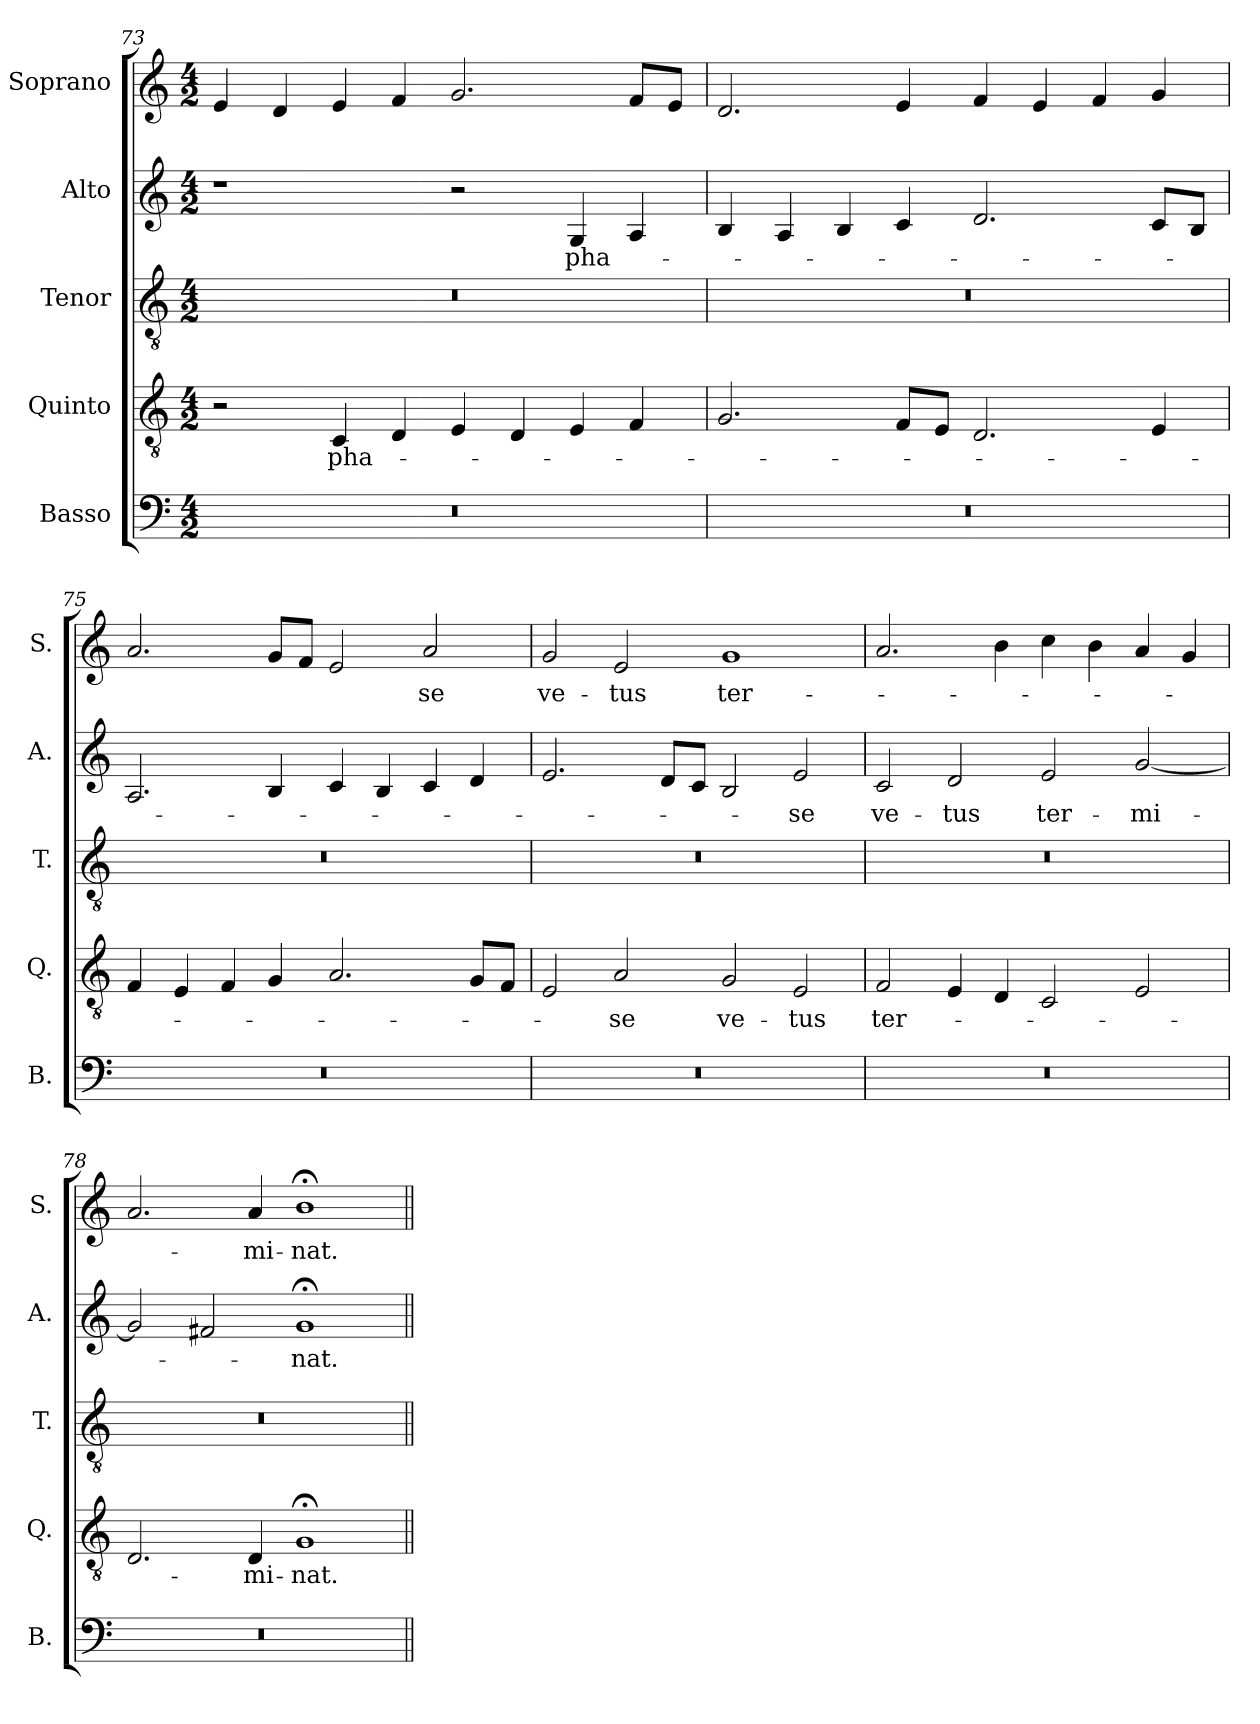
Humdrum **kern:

**kern	**kern	**text	**kern	**kern	**text	**kern	**text
*part5	*part4	*part4	*part3	*part2	*part2	*part1	*part1
*staff5	*staff4	*staff4	*staff3	*staff2	*staff2	*staff1	*staff1
*I"Basso	*I"Quinto	*	*I"Tenor	*I"Alto	*	*I"Soprano	*
*I'B.	*I'Q.	*	*I'T.	*I'A.	*	*I'S.	*
*clefF4	*clefGv2	*	*clefGv2	*clefG2	*	*clefG2	*
*	*ITrd7c12	*	*ITrd7c12	*	*	*	*
*k[]	*k[]	*	*k[]	*k[]	*	*k[]	*
*C:	*C:	*	*C:	*C:	*	*C:	*
*M4/2	*M4/2	*	*M4/2	*M4/2	*	*M4/2	*
=73	=73	=73	=73	=73	=73	=73	=73
!LO:N:vis=1	!	!	!LO:N:vis=1	!	!	!	!
0r	2r	.	0r	1r	.	4ei/	.
.	.	.	.	.	.	4di/	.
!	!	!LO:LY:b:color=#000000	!	!	!	!	!
.	4CCi/	pha-	.	.	.	4ei/	.
.	4DDi/	.	.	.	.	4fi/	.
.	4EEi/	.	.	2r	.	2.gi/	.
.	4DDi/	.	.	.	.	.	.
!	!	!	!	!	!LO:LY:b:color=#000000	!	!
.	4EEi/	.	.	4Gi/	pha-	.	.
.	4FFi/	.	.	4Ai/	.	8fi/L	.
.	.	.	.	.	.	8ei/J	.
!!LO:LB:g=z
=74	=74	=74	=74	=74	=74	=74	=74
!LO:N:vis=1	!	!	!LO:N:vis=1	!	!	!	!
0r	2.GGi/	.	0r	4Bi/	.	2.di/	.
.	.	.	.	4Ai/	.	.	.
.	.	.	.	4Bi/	.	.	.
.	8FFi/L	.	.	4ci/	.	4ei/	.
.	8EEi/J	.	.	.	.	.	.
.	2.DDi/	.	.	2.di/	.	4fi/	.
.	.	.	.	.	.	4ei/	.
.	.	.	.	.	.	4fi/	.
.	4EEi/	.	.	8ci/L	.	4gi/	.
.	.	.	.	8Bi/J	.	.	.
=75	=75	=75	=75	=75	=75	=75	=75
!LO:N:vis=1	!	!	!LO:N:vis=1	!	!	!	!
0r	4FFi/	.	0r	2.Ai/	.	2.ai/	.
.	4EEi/	.	.	.	.	.	.
.	4FFi/	.	.	.	.	.	.
.	4GGi/	.	.	4Bi/	.	8gi/L	.
.	.	.	.	.	.	8fi/J	.
.	2.AAi/	.	.	4ci/	.	2ei/	.
.	.	.	.	4Bi/	.	.	.
!	!	!	!	!	!	!	!LO:LY:b:color=#000000
.	.	.	.	4ci/	.	2ai/	-se
.	8GGi/L	.	.	4di/	.	.	.
.	8FFi/J	.	.	.	.	.	.
=76	=76	=76	=76	=76	=76	=76	=76
!LO:N:vis=1	!	!	!LO:N:vis=1	!	!	!	!
!	!	!	!	!	!	!	!LO:LY:b:color=#000000
0r	2EEi/	.	0r	2.ei/	.	2gi/	ve-
!	!	!LO:LY:b:color=#000000	!	!	!	!	!
!	!	!	!	!	!	!	!LO:LY:b:color=#000000
.	2AAi/	-se	.	.	.	2ei/	-tus
.	.	.	.	8di/L	.	.	.
.	.	.	.	8ci/J	.	.	.
!	!	!LO:LY:b:color=#000000	!	!	!	!	!
!	!	!	!	!	!	!	!LO:LY:b:color=#000000
.	2GGi/	ve-	.	2Bi/	.	1gi	ter-
!	!	!LO:LY:b:color=#000000	!	!	!	!	!
!	!	!	!	!	!LO:LY:b:color=#000000	!	!
.	2EEi/	-tus	.	2ei/	-se	.	.
=77	=77	=77	=77	=77	=77	=77	=77
!LO:N:vis=1	!	!	!	!	!	!	!
!	!	!LO:LY:b:color=#000000	!LO:N:vis=1	!	!	!	!
!	!	!	!	!	!LO:LY:b:color=#000000	!	!
0r	2FFi/	ter-	0r	2ci/	ve-	2.ai/	.
!	!	!	!	!	!LO:LY:b:color=#000000	!	!
.	4EEi/	.	.	2di/	-tus	.	.
.	4DDi/	.	.	.	.	4bi\	.
!	!	!	!	!	!LO:LY:b:color=#000000	!	!
.	2CCi/	.	.	2ei/	ter-	4cci\	.
.	.	.	.	.	.	4bi\	.
!	!	!	!	!	!LO:LY:b:color=#000000	!	!
.	2EEi/	.	.	[2gi/	-mi-	4ai/	.
.	.	.	.	.	.	4gi/	.
=78	=78	=78	=78	=78	=78	=78	=78
!LO:N:vis=1	!	!	!LO:N:vis=1	!	!	!	!
0r	2.DDi/	.	0r	2gi/]	.	2.ai/	.
.	.	.	.	2f#Xi/	.	.	.
!	!	!LO:LY:b:color=#000000	!	!	!	!	!
!	!	!	!	!	!	!	!LO:LY:b:color=#000000
.	4DDi/	-mi-	.	.	.	4ai/	-mi-
!	!	!LO:LY:b:color=#000000	!	!	!	!	!
!	!	!	!	!	!LO:LY:b:color=#000000	!	!
!	!	!	!	!	!	!	!LO:LY:b:color=#000000
.	1GG;i	-nat.	.	1g;i	-nat.	1b;i	-nat.
=||	=||	=||	=||	=||	=||	=||	=||
*-	*-	*-	*-	*-	*-	*-	*-
